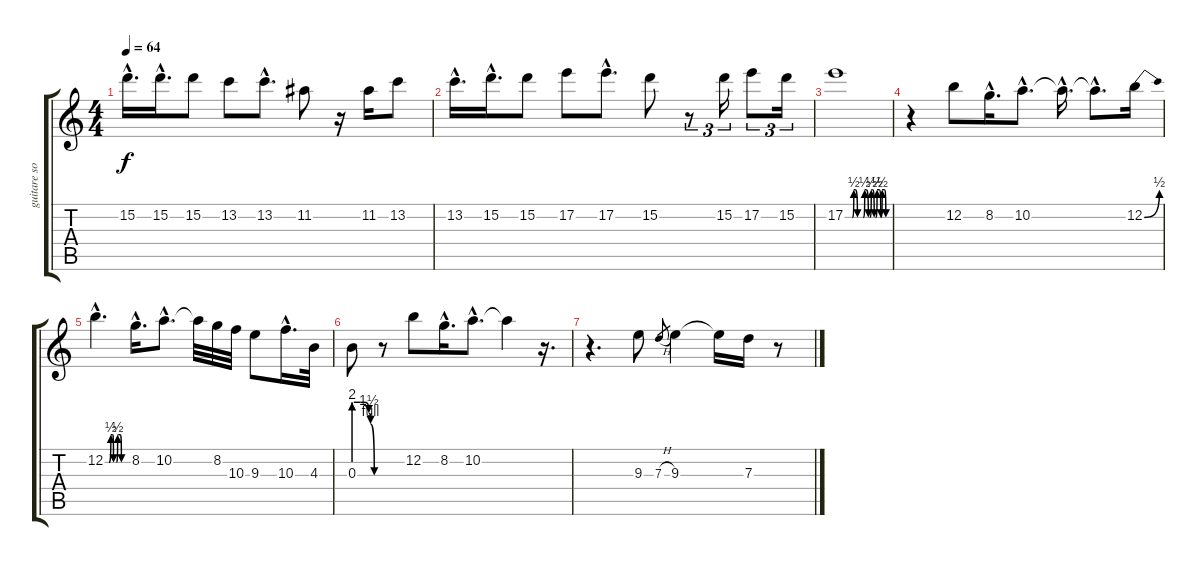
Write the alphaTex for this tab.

\track ("guitare solo" "guitare so") {instrument distortionguitar}
\staff {score tabs}
\tuning (E4 B3 G3 D3 A2 E2) {hide}
\ts (4 4)
\tempo 64
\clef g2
\ks c
15.2{hac}.16{d dy f} 15.2{hac}.16{d} 15.2.8 13.2.8 13.2{hac}.8{d} 11.2.8 r.16 11.2.16 13.2.8 |
13.2{hac}.16{d} 15.2{hac}.16{d} 15.2.8 17.2.8 17.2{hac}.8{d} 15.2.8 r.8{tu (3 2)} 15.2.16{tu (3 2)} 17.2.8{tu (3 2)} 15.2.16{tu (3 2)} |
17.2{be (custom 0 0 3 0 5 0 7 0 10 0 12 2 14 2 17 0 20 0 22 0 25 0 27 2 29 2 32 0 34 0 36 2 38 2 40 0 42 0 44 2 47 2 49 0 51 2 54 2 56 0 58 0 60 0)}.1 |
r.4 12.2.8 8.2{hac}.16{d} 10.2{hac}.8{d} 10.2{hac t}.16{d} 10.2{hac t}.8{d} 12.2{be (bend 0 0 60 2)}.16 |
12.2{be (custom 0 0 5 0 10 0 15 2 18 2 20 2 22 0 25 0 28 0 30 0 33 2 35 2 40 2 43 0 45 0 47 0 50 0 54 0 60 0) hac}.4{d} 8.2{hac}.16{d} 10.2{hac}.8{d} 10.2{t}.32 8.2.32 10.3.32 9.3.8 10.3{hac}.16{d} 4.3.32 |
0.3{be (custom 0 8 20 8 30 8 44 6 49 4 60 0)}.8 r.8 12.2.8 8.2{hac}.16{d} 10.2{hac}.8{d} 10.2{t}.4 r.16{d} |
r.4{d} 9.3.8 7.3{h}.8{gr} 9.3.4 9.3{t}.16 7.3.16 r.8
